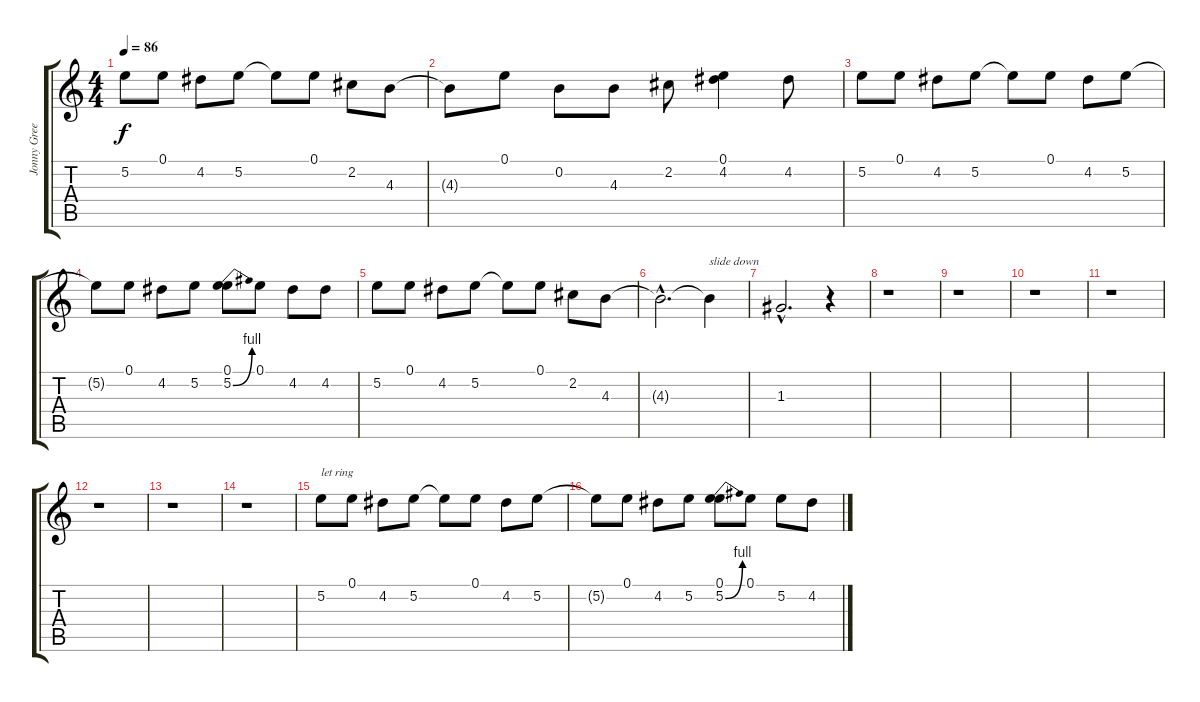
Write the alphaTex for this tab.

\track ("Jonny Greenwood" "Jonny Gree") {instrument overdrivenguitar}
\staff {score tabs}
\tuning (E4 B3 G3 D3 A2 E2) {hide}
\ts (4 4)
\tempo 86
\clef g2
\ks c
5.2.8{dy f} 0.1.8 4.2.8 5.2.8 5.2{t}.8 0.1.8 2.2.8 4.3.8 |
4.3{t}.8 0.1.8 0.2.8 4.3.8 2.2.8 (0.1 4.2).4 4.2.8 |
5.2.8 0.1.8 4.2.8 5.2.8 5.2{t}.8 0.1.8 4.2.8 5.2.8 |
5.2{t}.8 0.1.8 4.2.8 5.2.8 (0.1 5.2{be (bend 0 0 60 4)}).8 0.1.8 4.2.8 4.2.8 |
5.2.8 0.1.8 4.2.8 5.2.8 5.2{t}.8 0.1.8 2.2.8 4.3.8 |
4.3{hac t}.2{d} 4.3{t}.4{txt "slide down"} |
1.3{hac}.2{d} r.4 |
r.1 |
r.1 |
r.1 |
r.1 |
r.1 |
r.1 |
r.1 |
5.2.8{txt "let ring"} 0.1.8 4.2.8 5.2.8 5.2{t}.8 0.1.8 4.2.8 5.2.8 |
5.2{t}.8 0.1.8 4.2.8 5.2.8 (0.1 5.2{be (bend 0 0 60 4)}).8 0.1.8 5.2.8 4.2.8
